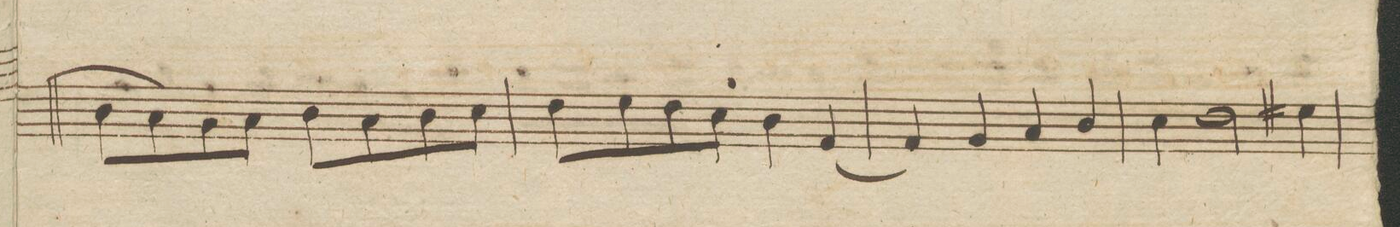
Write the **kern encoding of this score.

**kern	**dynam
*I"Viole.	*
*clefC3	*
*k[]	*
*met(c)	*
*M4/4	*
8c\L	.
8B\)	.
8A\	.
8B\J	.
8c\L	.
8B\	.
8c\	.
8d\J	.
=58	=58
8e\L	.
8f\	.
8e\	.
8d'\J	.
4c\	.
[<4G/	.
=59	=59
4G/]	.
4A/	.
4B/	.
4c/	.
=60	=60
4d\	.
2e\	.
4f#X\	.
=61	=61
*-	*-
